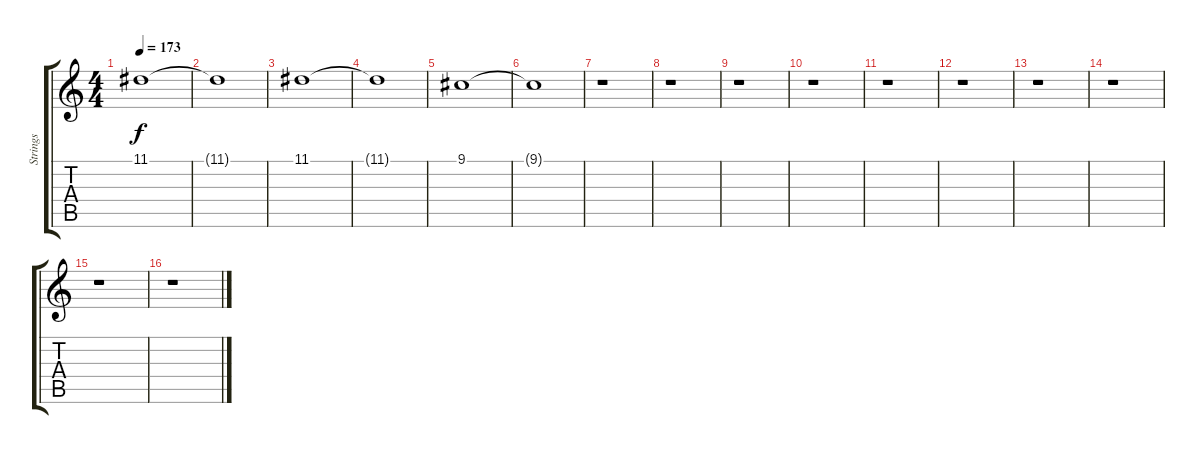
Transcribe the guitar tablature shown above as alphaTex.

\track ("Strings" "Strings") {instrument stringensemble1}
\staff {score tabs}
\tuning (E4 B3 G3 D3 A2 E2) {hide}
\ts (4 4)
\tempo 173
\clef g2
\ks c
11.1.1{dy f} |
11.1{t}.1 |
11.1.1 |
11.1{t}.1 |
9.1.1 |
9.1{t}.1 |
r.1 |
r.1 |
r.1 |
r.1 |
r.1 |
r.1 |
r.1 |
r.1 |
r.1 |
r.1
